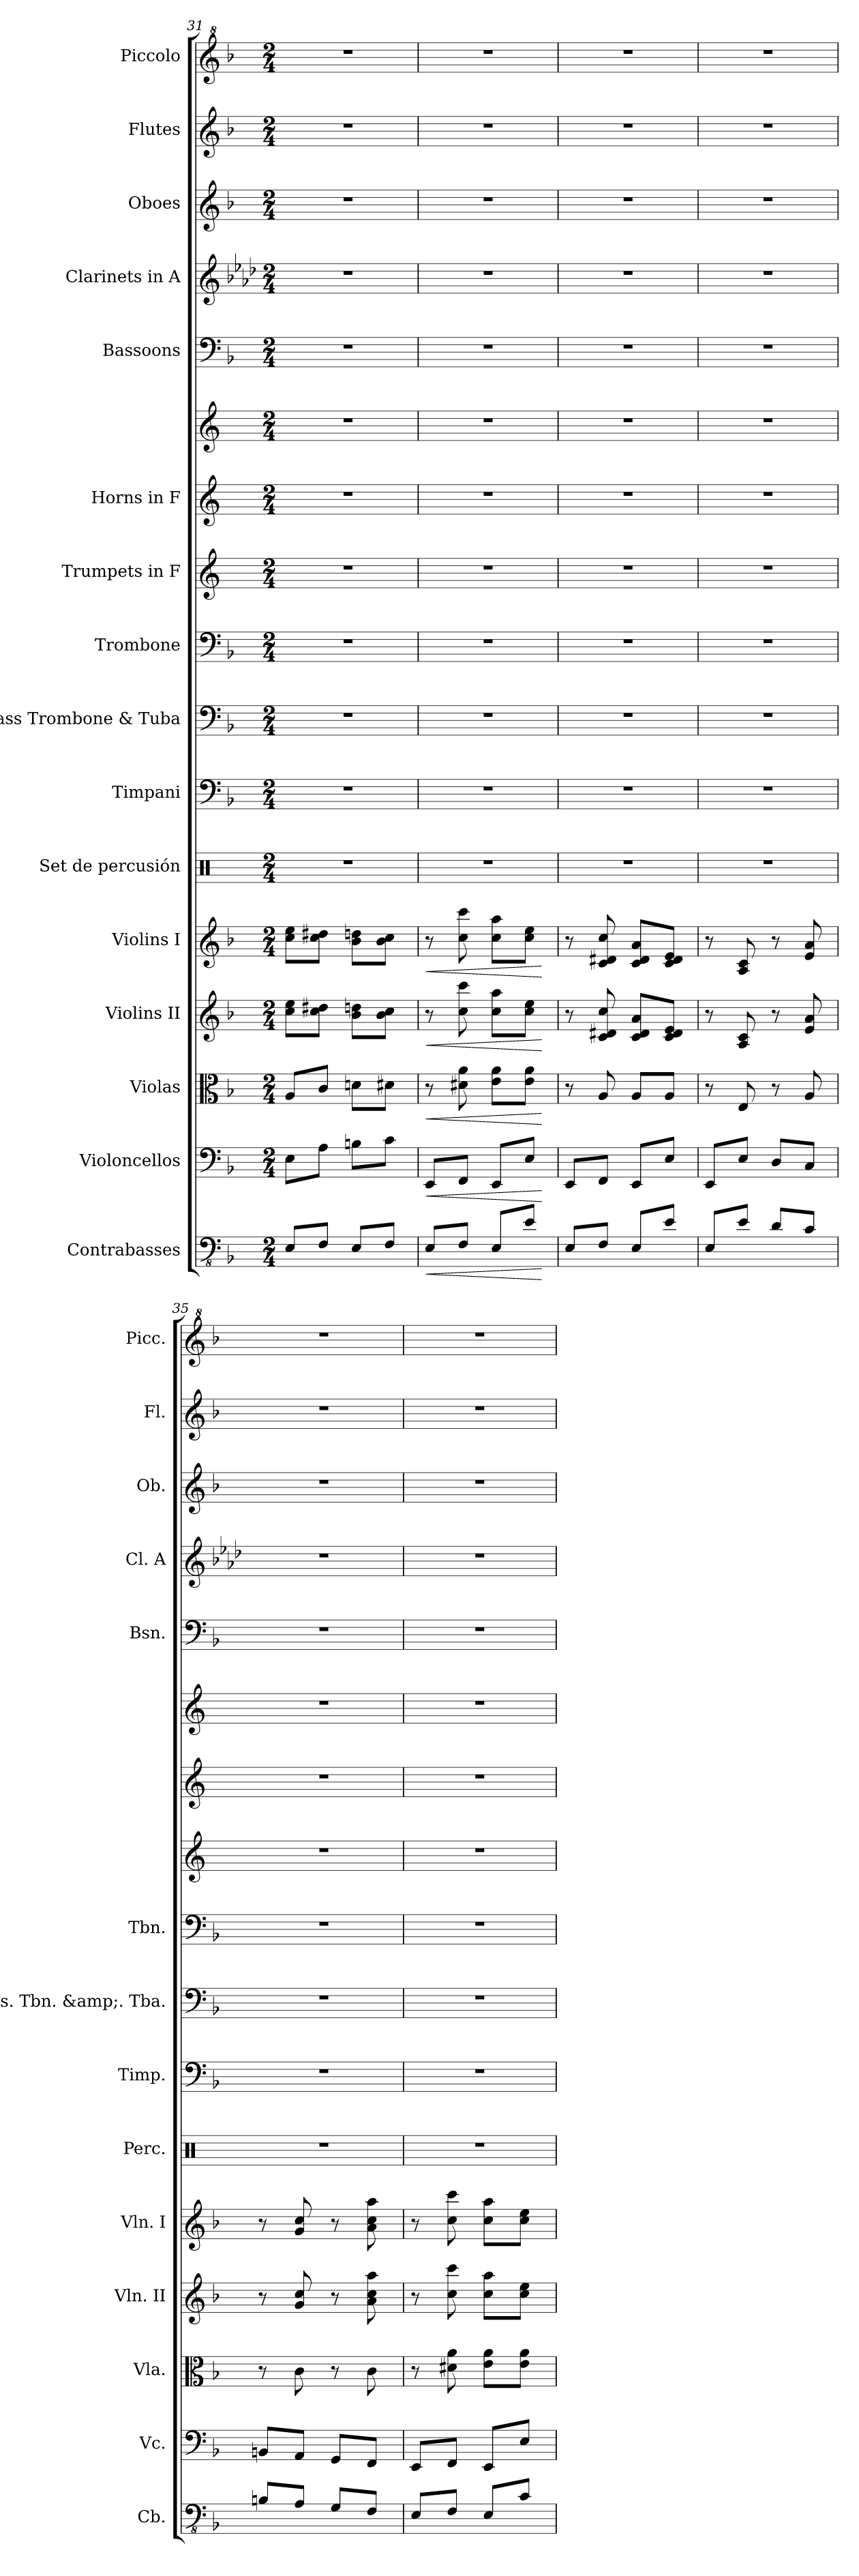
**kern	**dynam	**kern	**dynam	**kern	**dynam	**kern	**dynam	**kern	**dynam	**kern	**kern	**kern	**kern	**kern	**kern	**kern	**kern	**kern	**kern	**kern	**kern
*part16	*part16	*part15	*part15	*part14	*part14	*part13	*part13	*part12	*part12	*part11	*part10	*part9	*part8	*part7	*part6	*part6	*part5	*part4	*part3	*part2	*part1
*staff17	*staff17	*staff16	*staff16	*staff15	*staff15	*staff14	*staff14	*staff13	*staff13	*staff12	*staff11	*staff10	*staff9	*staff8	*staff7	*staff6	*staff5	*staff4	*staff3	*staff2	*staff1
*I"Contrabasses	*	*I"Violoncellos	*	*I"Violas	*	*I"Violins II	*	*I"Violins I	*	*I"Set de percusión	*I"Timpani	*I"Bass Trombone &amp; Tuba	*I"Trombone	*I"Trumpets in F	*I"Horns in F	*	*I"Bassoons	*I"Clarinets in A	*I"Oboes	*I"Flutes	*I"Piccolo
*I'Cb.	*	*I'Vc.	*	*I'Vla.	*	*I'Vln. II	*	*I'Vln. I	*	*I'Perc.	*I'Timp.	*I'Bs. Tbn. &amp;. Tba.	*I'Tbn.	*	*	*	*I'Bsn.	*I'Cl. A	*I'Ob.	*I'Fl.	*I'Picc.
*clefFv4	*	*clefF4	*	*clefC3	*	*clefG2	*	*clefG2	*	*clefX	*clefF4	*clefF4	*clefF4	*clefG2	*clefG2	*clefG2	*clefF4	*clefG2	*clefG2	*clefG2	*clefG^2
*ITrd7c12	*	*	*	*	*	*	*	*	*	*	*	*	*	*ITrd4c7	*ITrd4c7	*ITrd4c7	*	*ITrd2c3	*	*	*ITrd-7c-12
*k[b-]	*	*k[b-]	*	*k[b-]	*	*k[b-]	*	*k[b-]	*	*k[]	*k[b-]	*k[b-]	*k[b-]	*k[b-]	*k[b-]	*k[b-]	*k[b-]	*k[b-]	*k[b-]	*k[b-]	*k[b-]
*M2/4	*	*M2/4	*	*M2/4	*	*M2/4	*	*M2/4	*	*M2/4	*M2/4	*M2/4	*M2/4	*M2/4	*M2/4	*M2/4	*M2/4	*M2/4	*M2/4	*M2/4	*M2/4
=31	=31	=31	=31	=31	=31	=31	=31	=31	=31	=31	=31	=31	=31	=31	=31	=31	=31	=31	=31	=31	=31
8EEE/L	.	8E\L	.	8A/L	.	8cc\ 8ee\L	.	8cc\ 8ee\L	.	2r	2r	2r	2r	2r	2r	2r	2r	2r	2r	2r	2r
8FFF/J	.	8A\J	.	8c/J	.	8cc\ 8dd#X\J	.	8cc\ 8dd#X\J	.	.	.	.	.	.	.	.	.	.	.	.	.
8EEE/L	.	8Bn\L	.	8dn\L	.	8b-\ 8ddn\L	.	8b-\ 8ddn\L	.	.	.	.	.	.	.	.	.	.	.	.	.
8FFF/J	.	8c\J	.	8d#X\J	.	8b-\ 8cc\J	.	8b-\ 8cc\J	.	.	.	.	.	.	.	.	.	.	.	.	.
=32	=32	=32	=32	=32	=32	=32	=32	=32	=32	=32	=32	=32	=32	=32	=32	=32	=32	=32	=32	=32	=32
!	!LO:HP:b	!	!LO:HP:b	!	!LO:HP:b	!	!LO:HP:b	!	!LO:HP:b	!	!	!	!	!	!	!	!	!	!	!	!
8EEE/L	<	8EE/L	<	8r	<	8r	<	8r	<	2r	2r	2r	2r	2r	2r	2r	2r	2r	2r	2r	2r
8FFF/J	.	8FF/J	.	8d#X\ 8a\	.	8cc\ 8ccc\	.	8cc\ 8ccc\	.	.	.	.	.	.	.	.	.	.	.	.	.
8EEE/L	.	8EE/L	.	8e\ 8a\L	.	8cc\ 8aa\L	.	8cc\ 8aa\L	.	.	.	.	.	.	.	.	.	.	.	.	.
8EE/J	.	8E/J	.	8e\ 8a\J	.	8cc\ 8ee\J	.	8cc\ 8ee\J	.	.	.	.	.	.	.	.	.	.	.	.	.
.	[	.	[	.	[	.	[	.	[	.	.	.	.	.	.	.	.	.	.	.	.
!!LO:PB:g=z
=33	=33	=33	=33	=33	=33	=33	=33	=33	=33	=33	=33	=33	=33	=33	=33	=33	=33	=33	=33	=33	=33
8EEE/L	.	8EE/L	.	8r	.	8r	.	8r	.	2r	2r	2r	2r	2r	2r	2r	2r	2r	2r	2r	2r
8FFF/J	.	8FF/J	.	8A/	.	8c/ 8d#X/ 8cc/	.	8c/ 8d#X/ 8cc/	.	.	.	.	.	.	.	.	.	.	.	.	.
8EEE/L	.	8EE/L	.	8A/L	.	8c/ 8d#/ 8a/L	.	8c/ 8d#/ 8a/L	.	.	.	.	.	.	.	.	.	.	.	.	.
8EE/J	.	8E/J	.	8A/J	.	8c/ 8d#/ 8e/J	.	8c/ 8d#/ 8e/J	.	.	.	.	.	.	.	.	.	.	.	.	.
=34	=34	=34	=34	=34	=34	=34	=34	=34	=34	=34	=34	=34	=34	=34	=34	=34	=34	=34	=34	=34	=34
8EEE/L	.	8EE/L	.	8r	.	8r	.	8r	.	2r	2r	2r	2r	2r	2r	2r	2r	2r	2r	2r	2r
8EE/J	.	8E/J	.	8E/	.	8A/ 8c/	.	8A/ 8c/	.	.	.	.	.	.	.	.	.	.	.	.	.
8DD/L	.	8D/L	.	8r	.	8r	.	8r	.	.	.	.	.	.	.	.	.	.	.	.	.
8CC/J	.	8C/J	.	8A/	.	8e/ 8a/	.	8e/ 8a/	.	.	.	.	.	.	.	.	.	.	.	.	.
=35	=35	=35	=35	=35	=35	=35	=35	=35	=35	=35	=35	=35	=35	=35	=35	=35	=35	=35	=35	=35	=35
8BBBn/L	.	8BBn/L	.	8r	.	8r	.	8r	.	2r	2r	2r	2r	2r	2r	2r	2r	2r	2r	2r	2r
8AAA/J	.	8AA/J	.	8c\	.	8g/ 8cc/	.	8g/ 8cc/	.	.	.	.	.	.	.	.	.	.	.	.	.
8GGG/L	.	8GG/L	.	8r	.	8r	.	8r	.	.	.	.	.	.	.	.	.	.	.	.	.
8FFF/J	.	8FF/J	.	8c\	.	8a\ 8cc\ 8aa\	.	8a\ 8cc\ 8aa\	.	.	.	.	.	.	.	.	.	.	.	.	.
=36	=36	=36	=36	=36	=36	=36	=36	=36	=36	=36	=36	=36	=36	=36	=36	=36	=36	=36	=36	=36	=36
8EEE/L	.	8EE/L	.	8r	.	8r	.	8r	.	2r	2r	2r	2r	2r	2r	2r	2r	2r	2r	2r	2r
8FFF/J	.	8FF/J	.	8d#X\ 8a\	.	8cc\ 8ccc\	.	8cc\ 8ccc\	.	.	.	.	.	.	.	.	.	.	.	.	.
8EEE/L	.	8EE/L	.	8e\ 8a\L	.	8cc\ 8aa\L	.	8cc\ 8aa\L	.	.	.	.	.	.	.	.	.	.	.	.	.
8CC/J	.	8E/J	.	8e\ 8a\J	.	8cc\ 8ee\J	.	8cc\ 8ee\J	.	.	.	.	.	.	.	.	.	.	.	.	.
=	=	=	=	=	=	=	=	=	=	=	=	=	=	=	=	=	=	=	=	=	=
*-	*-	*-	*-	*-	*-	*-	*-	*-	*-	*-	*-	*-	*-	*-	*-	*-	*-	*-	*-	*-	*-
